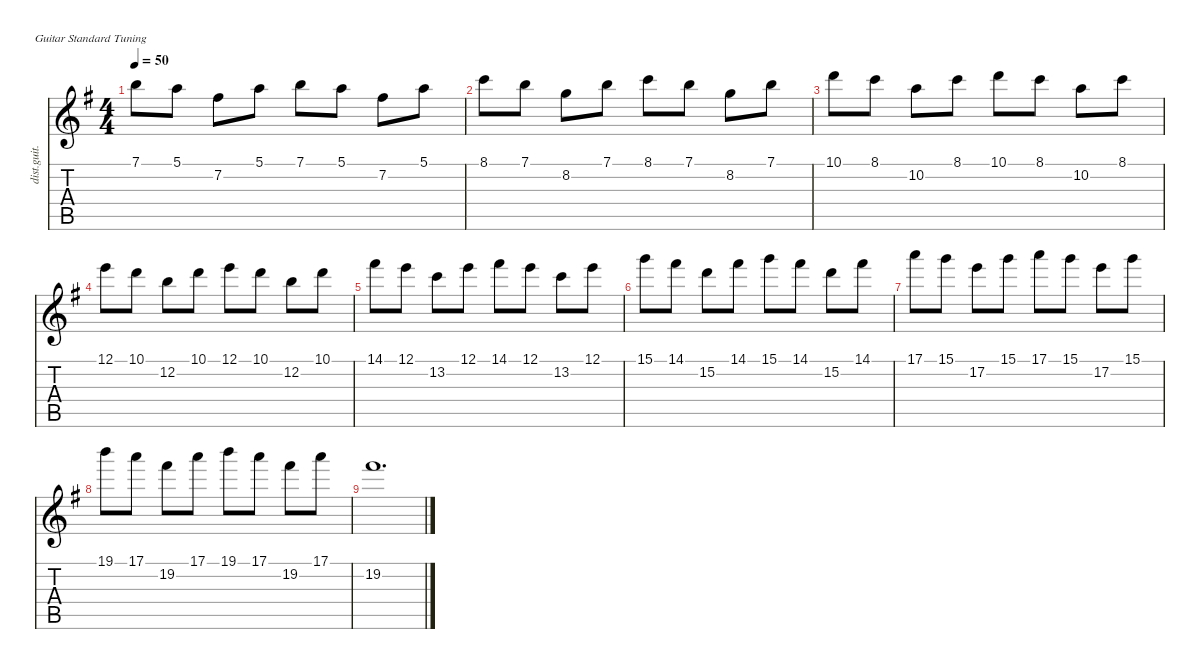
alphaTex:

\defaultSystemsLayout 4
\hideDynamics
\bracketExtendMode nobrackets
\track ("Distortion Guitar" "dist.guit.") {instrument distortionguitar}
\staff {score tabs}
\tuning (E4 B3 G3 D3 A2 E2)
\ts (4 4)
\tempo 50
\clef g2
\ks g
7.1{acc forcenatural}.8{dy mf instrument distortionguitar beam Down} 5.1{acc forcenatural}.8{beam Down} 7.2{acc #}.8{beam Down} 5.1{acc forcenatural}.8{beam Down} 7.1{acc forcenatural}.8{beam Down} 5.1{acc forcenatural}.8{beam Down} 7.2{acc #}.8{beam Down} 5.1{acc forcenatural}.8{beam Down} |
8.1{acc forcenatural}.8{beam Down} 7.1{acc forcenatural}.8{beam Down} 8.2{acc forcenatural}.8{beam Down} 7.1{acc forcenatural}.8{beam Down} 8.1{acc forcenatural}.8{beam Down} 7.1{acc forcenatural}.8{beam Down} 8.2{acc forcenatural}.8{beam Down} 7.1{acc forcenatural}.8{beam Down} |
10.1{acc forcenatural}.8{beam Down} 8.1{acc forcenatural}.8{beam Down} 10.2{acc forcenatural}.8{beam Down} 8.1{acc forcenatural}.8{beam Down} 10.1{acc forcenatural}.8{beam Down} 8.1{acc forcenatural}.8{beam Down} 10.2{acc forcenatural}.8{beam Down} 8.1{acc forcenatural}.8{beam Down} |
12.1{acc forcenatural}.8{beam Down} 10.1{acc forcenatural}.8{beam Down} 12.2{acc forcenatural}.8{beam Down} 10.1{acc forcenatural}.8{beam Down} 12.1{acc forcenatural}.8{beam Down} 10.1{acc forcenatural}.8{beam Down} 12.2{acc forcenatural}.8{beam Down} 10.1{acc forcenatural}.8{beam Down} |
14.1{acc #}.8{beam Down} 12.1{acc forcenatural}.8{beam Down} 13.2{acc forcenatural}.8{beam Down} 12.1{acc forcenatural}.8{beam Down} 14.1{acc #}.8{beam Down} 12.1{acc forcenatural}.8{beam Down} 13.2{acc forcenatural}.8{beam Down} 12.1{acc forcenatural}.8{beam Down} |
15.1{acc forcenatural}.8{beam Down} 14.1{acc #}.8{beam Down} 15.2{acc forcenatural}.8{beam Down} 14.1{acc #}.8{beam Down} 15.1{acc forcenatural}.8{beam Down} 14.1{acc #}.8{beam Down} 15.2{acc forcenatural}.8{beam Down} 14.1{acc #}.8{beam Down} |
17.1{acc forcenatural}.8{beam Down} 15.1{acc forcenatural}.8{beam Down} 17.2{acc forcenatural}.8{beam Down} 15.1{acc forcenatural}.8{beam Down} 17.1{acc forcenatural}.8{beam Down} 15.1{acc forcenatural}.8{beam Down} 17.2{acc forcenatural}.8{beam Down} 15.1{acc forcenatural}.8{beam Down} |
19.1{acc forcenatural}.8{beam Down} 17.1{acc forcenatural}.8{beam Down} 19.2{acc #}.8{beam Down} 17.1{acc forcenatural}.8{beam Down} 19.1{acc forcenatural}.8{beam Down} 17.1{acc forcenatural}.8{beam Down} 19.2{acc #}.8{beam Down} 17.1{acc forcenatural}.8{beam Down} |
19.2{acc #}.1{d beam Down}
